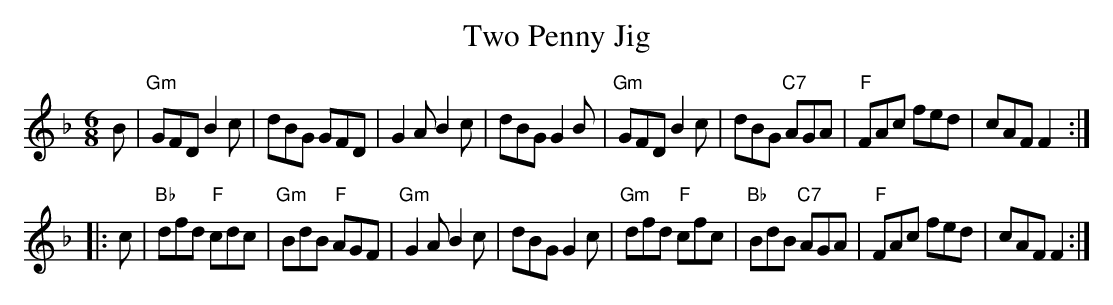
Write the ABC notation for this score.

X:1
T: Two Penny Jig
M: 6/8
L: 1/8
K: Gdor
   B \
| "Gm"GFD B2c | dBG GFD | G2A B2c | dBG G2B \
| "Gm"GFD B2c | dBG "C7"AGA | "F"FAc fed | cAF F2 :|
|: c \
| "Bb"dfd "F"cdc | "Gm"BdB "F"AGF | "Gm"G2A B2c | dBG G2c \
| "Gm"dfd "F"cfc | "Bb"BdB "C7"AGA | "F"FAc fed | cAF F2 :|
